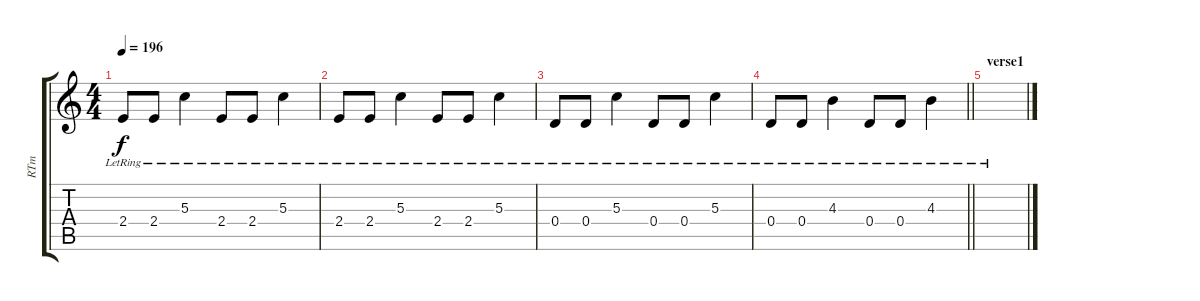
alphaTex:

\track ("RTm" "RTm") {instrument distortionguitar}
\staff {score tabs}
\tuning (E4 B3 G3 D3 A2 E2) {hide}
\ts (4 4)
\tempo 196
\clef g2
\ks c
2.4{lr}.8{dy f} 2.4{lr}.8 5.3{lr}.4 2.4{lr}.8 2.4{lr}.8 5.3{lr}.4 |
2.4{lr}.8 2.4{lr}.8 5.3{lr}.4 2.4{lr}.8 2.4{lr}.8 5.3{lr}.4 |
0.4{lr}.8 0.4{lr}.8 5.3{lr}.4 0.4{lr}.8 0.4{lr}.8 5.3{lr}.4 |
\barLineRight lightlight
0.4{lr}.8 0.4{lr}.8 4.3{lr}.4 0.4{lr}.8 0.4{lr}.8 4.3{lr}.4 |
\section ("" "verse1")
